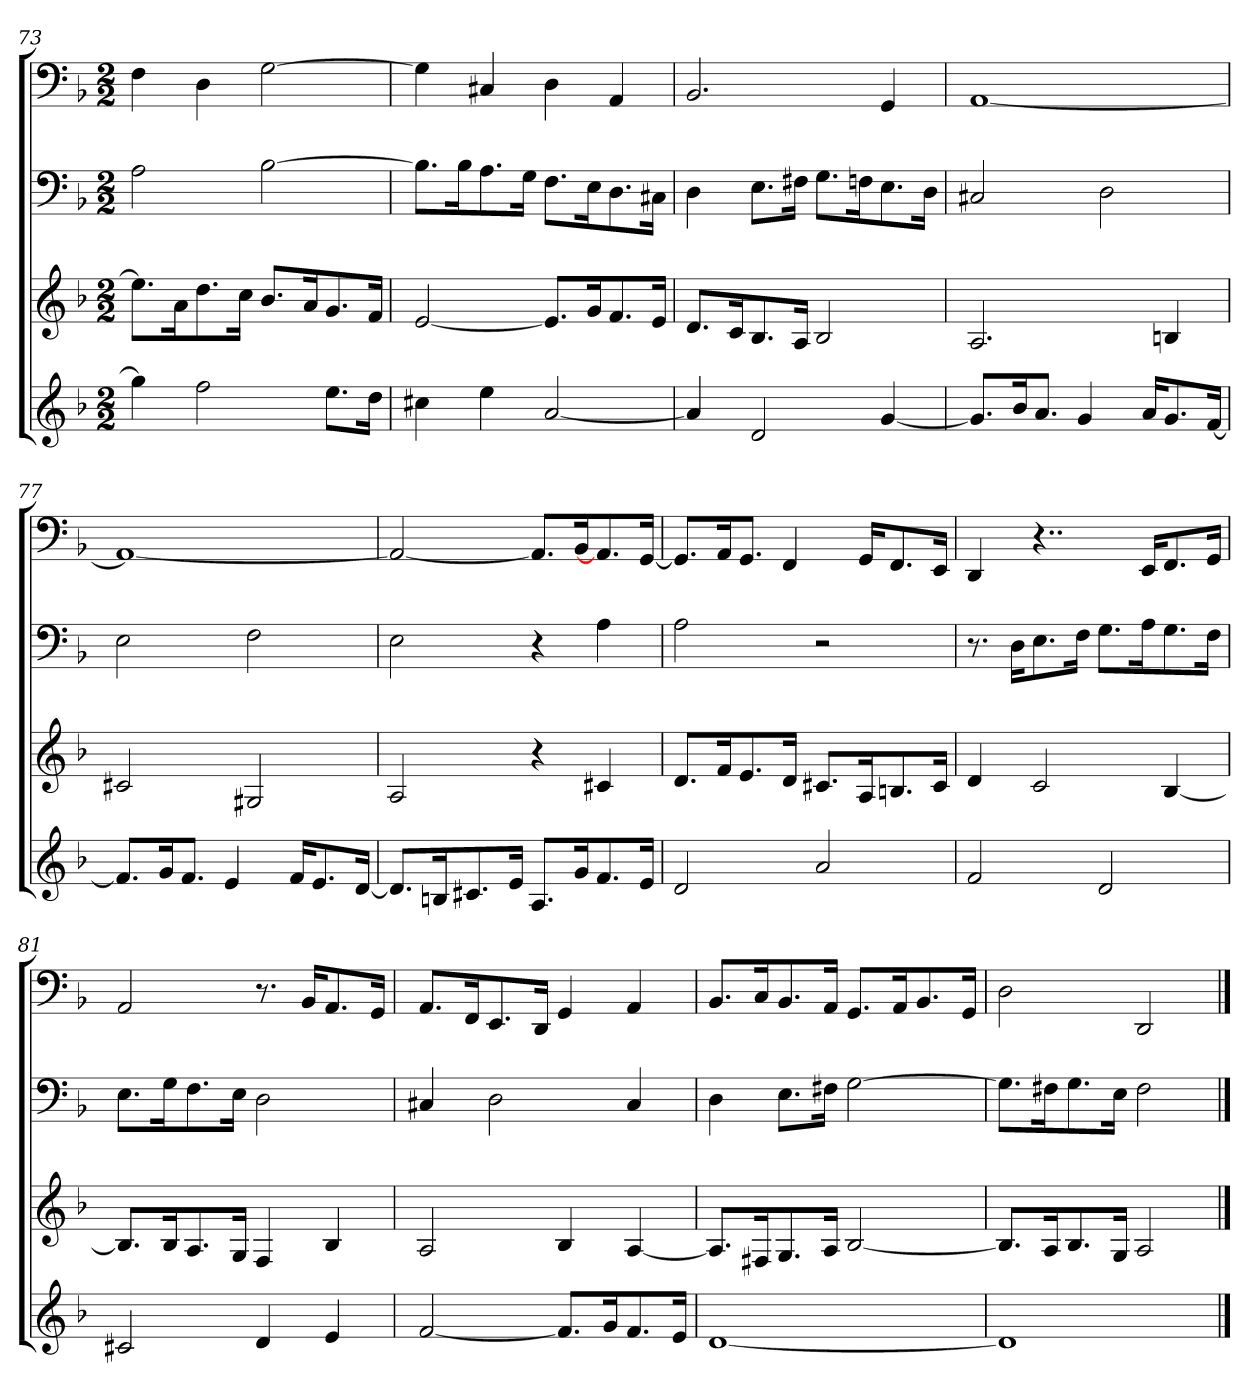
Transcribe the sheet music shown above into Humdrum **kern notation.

**kern	**kern	**kern	**kern
*part4	*part3	*part2	*part1
*staff4	*staff3	*staff2	*staff1
*k[b-]	*k[b-]	*k[b-]	*k[b-]
*d:	*d:	*d:	*d:
*M2/2	*M2/2	*M2/2	*M2/2
=73	=73	=73	=73
4gg]	8.eeL]	2A	4F
.	16aK	.	.
2ff	8.dd	.	4D
.	16ccJk	.	.
.	8.b-L	[2B-	[2G
.	16aK	.	.
8.eeL	8.g	.	.
16ddJk	16fJk	.	.
=74	=74	=74	=74
4cc#X	[2e	8.B-L]	4G]
.	.	16B-K	.
4ee	.	8.A	4C#X
.	.	16GJk	.
[2a	8.eL]	8.FL	4D
.	16gK	16EK	.
.	8.f	8.D	4AA
.	16eJk	16C#XJk	.
=75	=75	=75	=75
4a]	8.dL	4D	2.BB-
.	16cK	.	.
2d	8.B-	8.EL	.
.	16AJk	16F#XJk	.
.	2B-	8.GL	.
.	.	16FnK	.
[4g	.	8.E	4GG
.	.	16DJk	.
=76	=76	=76	=76
8.gL]	2.A	2C#X	[1AA
16b-K	.	.	.
8.aJ	.	.	.
4g	.	.	.
.	.	2D	.
16aKL	.	.	.
8.g	4Bn	.	.
[16fJk	.	.	.
=77	=77	=77	=77
8.fL]	2c#X	2E	1AA_
16gK	.	.	.
8.fJ	.	.	.
4e	.	.	.
.	2G#X	2F	.
16fKL	.	.	.
8.e	.	.	.
[16dJk	.	.	.
=78	=78	=78	=78
8.dL]	2A	2E	2AA_
16BnK	.	.	.
8.c#X	.	.	.
16eJk	.	.	.
8.AL	4r	4r	8.AAL]
16gK	.	.	16BB-K
8.f	4c#X	4A	8.AA]
16eJk	.	.	[16GGJk
=79	=79	=79	=79
2d	8.dL	2A	8.GGL]
.	16fK	.	16AAK
.	8.e	.	8.GGJ
.	16dJk	.	4FF
2a	8.c#XL	2r	.
.	16AK	.	16GGKL
.	8.Bn	.	8.FF
.	16c#Jk	.	16EEJk
=80	=80	=80	=80
2f	4d	8.r	4DD
.	.	16DKL	.
.	2c	8.E	4..r
.	.	16FJk	.
2d	.	8.GL	.
.	.	16AK	16EEKL
.	[4B-	8.G	8.FF
.	.	16FJk	16GGJk
=81	=81	=81	=81
2c#X	8.B-L]	8.EL	2AA
.	16B-K	16GK	.
.	8.A	8.F	.
.	16GJk	16EJk	.
4d	4F	2D	8.r
.	.	.	16BB-KL
4e	4B-	.	8.AA
.	.	.	16GGJk
=82	=82	=82	=82
[2f	2A	4C#X	8.AAL
.	.	.	16FFK
.	.	2D	8.EE
.	.	.	16DDJk
8.fL]	4B-	.	4GG
16gK	.	.	.
8.f	[4A	4C#	4AA
16eJk	.	.	.
=83	=83	=83	=83
[1d	8.AL]	4D	8.BB-L
.	16F#XK	.	16CK
.	8.G	8.EL	8.BB-
.	16AJk	16F#XJk	16AAJk
.	[2B-	[2G	8.GGL
.	.	.	16AAK
.	.	.	8.BB-
.	.	.	16GGJk
=84	=84	=84	=84
1d]	8.B-L]	8.GL]	2D
.	16AK	16F#XK	.
.	8.B-	8.G	.
.	16GJk	16EJk	.
.	2A	2F#	2DD
==	==	==	==
*-	*-	*-	*-
